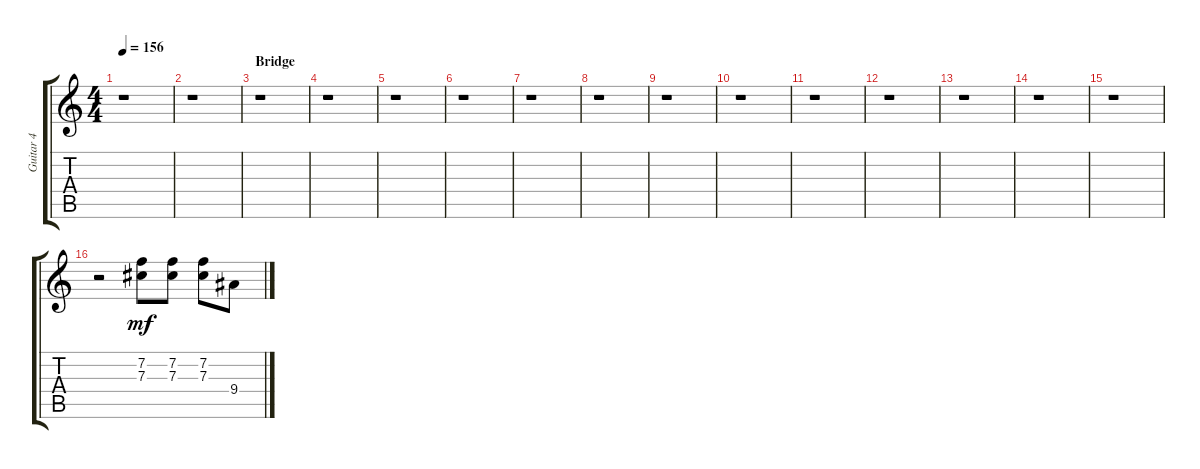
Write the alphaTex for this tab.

\track ("Guitar 4" "Guitar 4") {instrument distortionguitar}
\staff {score tabs}
\tuning (Eb4 Bb3 Gb3 Db3 Ab2 Eb2) {hide}
\ts (4 4)
\tempo 156
\clef g2
\ks c
r.1{dy mf} |
r.1 |
\section ("" "Bridge")
r.1 |
r.1 |
r.1 |
r.1 |
r.1 |
r.1 |
r.1 |
r.1 |
r.1 |
r.1 |
r.1 |
r.1 |
r.1 |
r.2 (7.2 7.3).8 (7.2 7.3).8 (7.2 7.3).8 9.4.8
